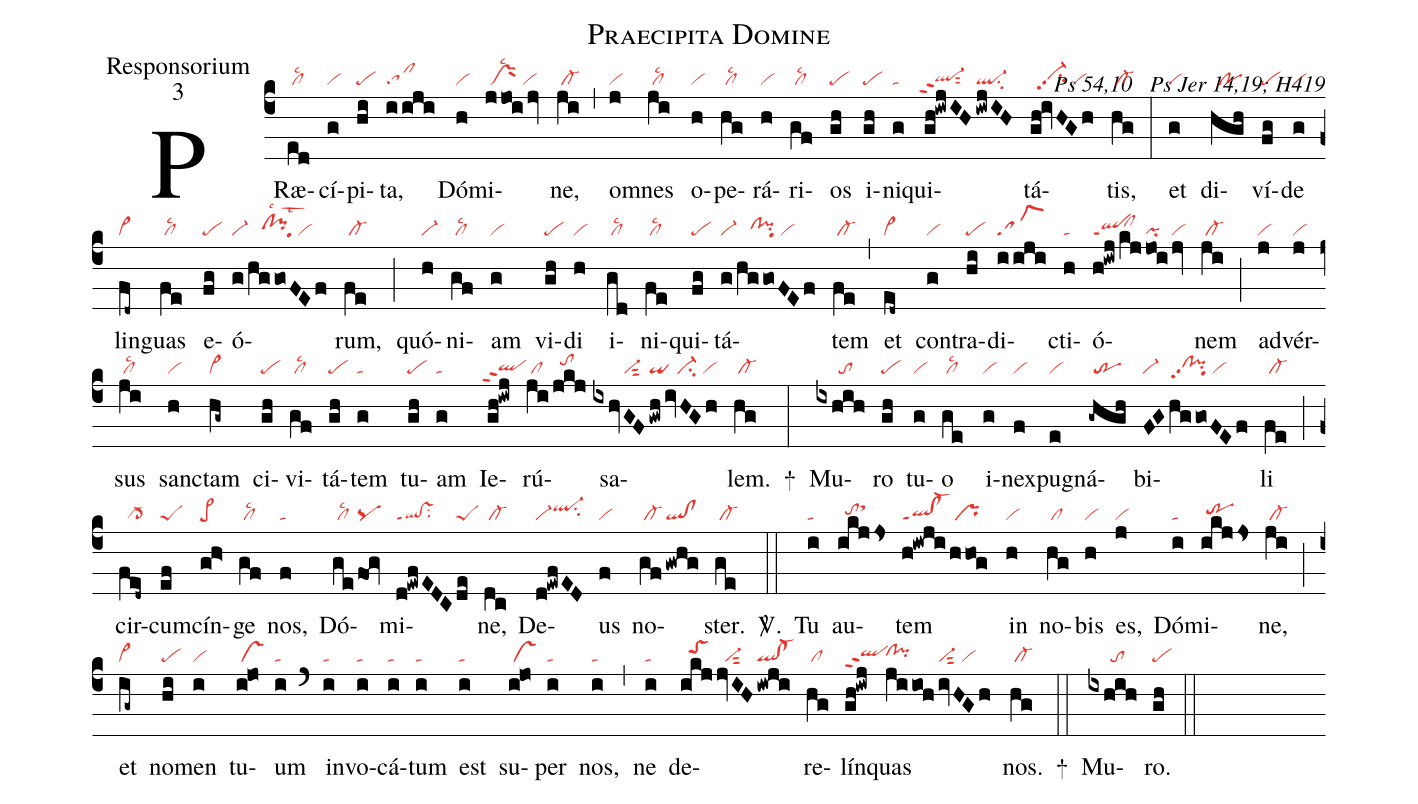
name:Praecipita Domine;
office-part:Responsorium;
mode:3;
commentary:Ps 54,10 ꝟ Ps Jer 14,19; H419;
nabc-lines:1;
%%
(c4)
PRæ(ed|/cllsc2)cí(g|vi)pi(hi|pe)ta,(i/iji|sa!cl) Dó(h|vi)mi(jjoijv|/prMlsc2/vi)ne,(ji|/cl-) (,)
om(j|vi)nes(ji|/cllsc2) o(h|vi)pe(hg|/cllsc2)rá(h|vi)ri(gf|/cllsc2)os(gh|pe) i(gh|pe)ni(g|ta)qui(gh!iwjIH|`ql-hgppt2sut2|iwjIH|ql-su2)tá(gh!ivHGh|//vi-hhpp2su2/vi)tis,(hg|/cl-) (:)
et(g|vi) di(hgh|//po)ví(fg|pe)de(g|vi) lin(fd~|cl~)guas(fe|/cllsc2) e(fg|pe)ó(g/hggoFEf|vi-///clhh!pihhlsc1lst3`````puhe/vi)rum,(fe|/cl-) (;)
quó(h|vi-)ni(gf|/cllsc2)am(g|vi) vi(gh|pe)di(h|vi) i(gd|/cllsc2)ni(fe|/cllsc2)qui(fg|pe)tá(g/hggoFEf|vi-///clhh!pihh``puhe/vi)tem(fe|/cl-) (,)
et(ed~|cl~) con(g|vi)tra(hi|pe)di(i/iji|sa!clS1)cti(h|ta)ó(h!iwj|qlppt1|/kj|/clhi|joi|pi|jv|vi)nem(ji|/cl-) (;)
ad(j|vi)vér(j|vi)sus(ji|/cllsc2) san(h|vi)ctam(hg~|cl~) ci(gh|pe)vi(gf|/cllsc2)tá(gh|pe)tem(g|ta) tu(gh|pe)am(g|ta) Ie(gh!iwj|`qlhgppt2)rú(ji|/cl|/jkj|//tohi)sa(ixhvGF|////////vi-sut2|gwh|qi|ivHGh|///vi-su2/vi)lem.(hg|/cl-) +(:)
Mu(ixhih|//////to)ro(gh|pe) tu(g|vi)o(ge|/cllsc2) i(g|vi)nex(f|vi)pu(e|vi)gná(-ghgh|/tr)bi(FGhggoFEf|vi-///clhh!pihhpp2``puhe/vi)li(fe|/cl-) (;)
cir(fed~|//cl->)cum(ef|peS)cín(gh>|pe>)ge(gf|/cllsc2) nos,(f|ta)
Dó(ge|/cllsc2|/fog|pq)mi(d!ewfEDC|ql!vsppt1su2|de|peS)ne,(dc|/cl-) De(d!ewfED|vi-ql-hisu2)us(f|vi) no(gf|/cl-|!gwhg|ql!cl)ster.(ge|/cl-) <sp>V/</sp>.(::)
Tu(i|ta) au(ikjjs|//tohhsthj)tem(h!iwji|ql!cl-ppt1|/hhog|/pr) in(h|vi) no(hg|/cl)bis(h|vi) es,(j|vi) Dó(i|ta)mi(ikjjs|/trhh)ne,(ji|/cl-) (;)
et(ig~|cl~) no(hi|pe)men(i|vi) tu(i!jo|/vs)um(i|ta) (`)
in(i|ta)vo(i|ta)cá(i|ta)tum(i|ta) est(i|ta) su(i!jo|/vs)per(i|ta) nos,(i|ta) (,)
ne(i|ta) de(ikj|//toShi|jvIH|//vi-sut2|iwji|ql!cl-)re(hg|/cl)lín(gh!iwj|qlhhppt2)quas(jiioh|clhh!pihh|ivHGh|vi-sut2/vi) nos.(hg|/cl-) +(::)
Mu(ixhih|//////to)ro.(gh|pe) (::)
